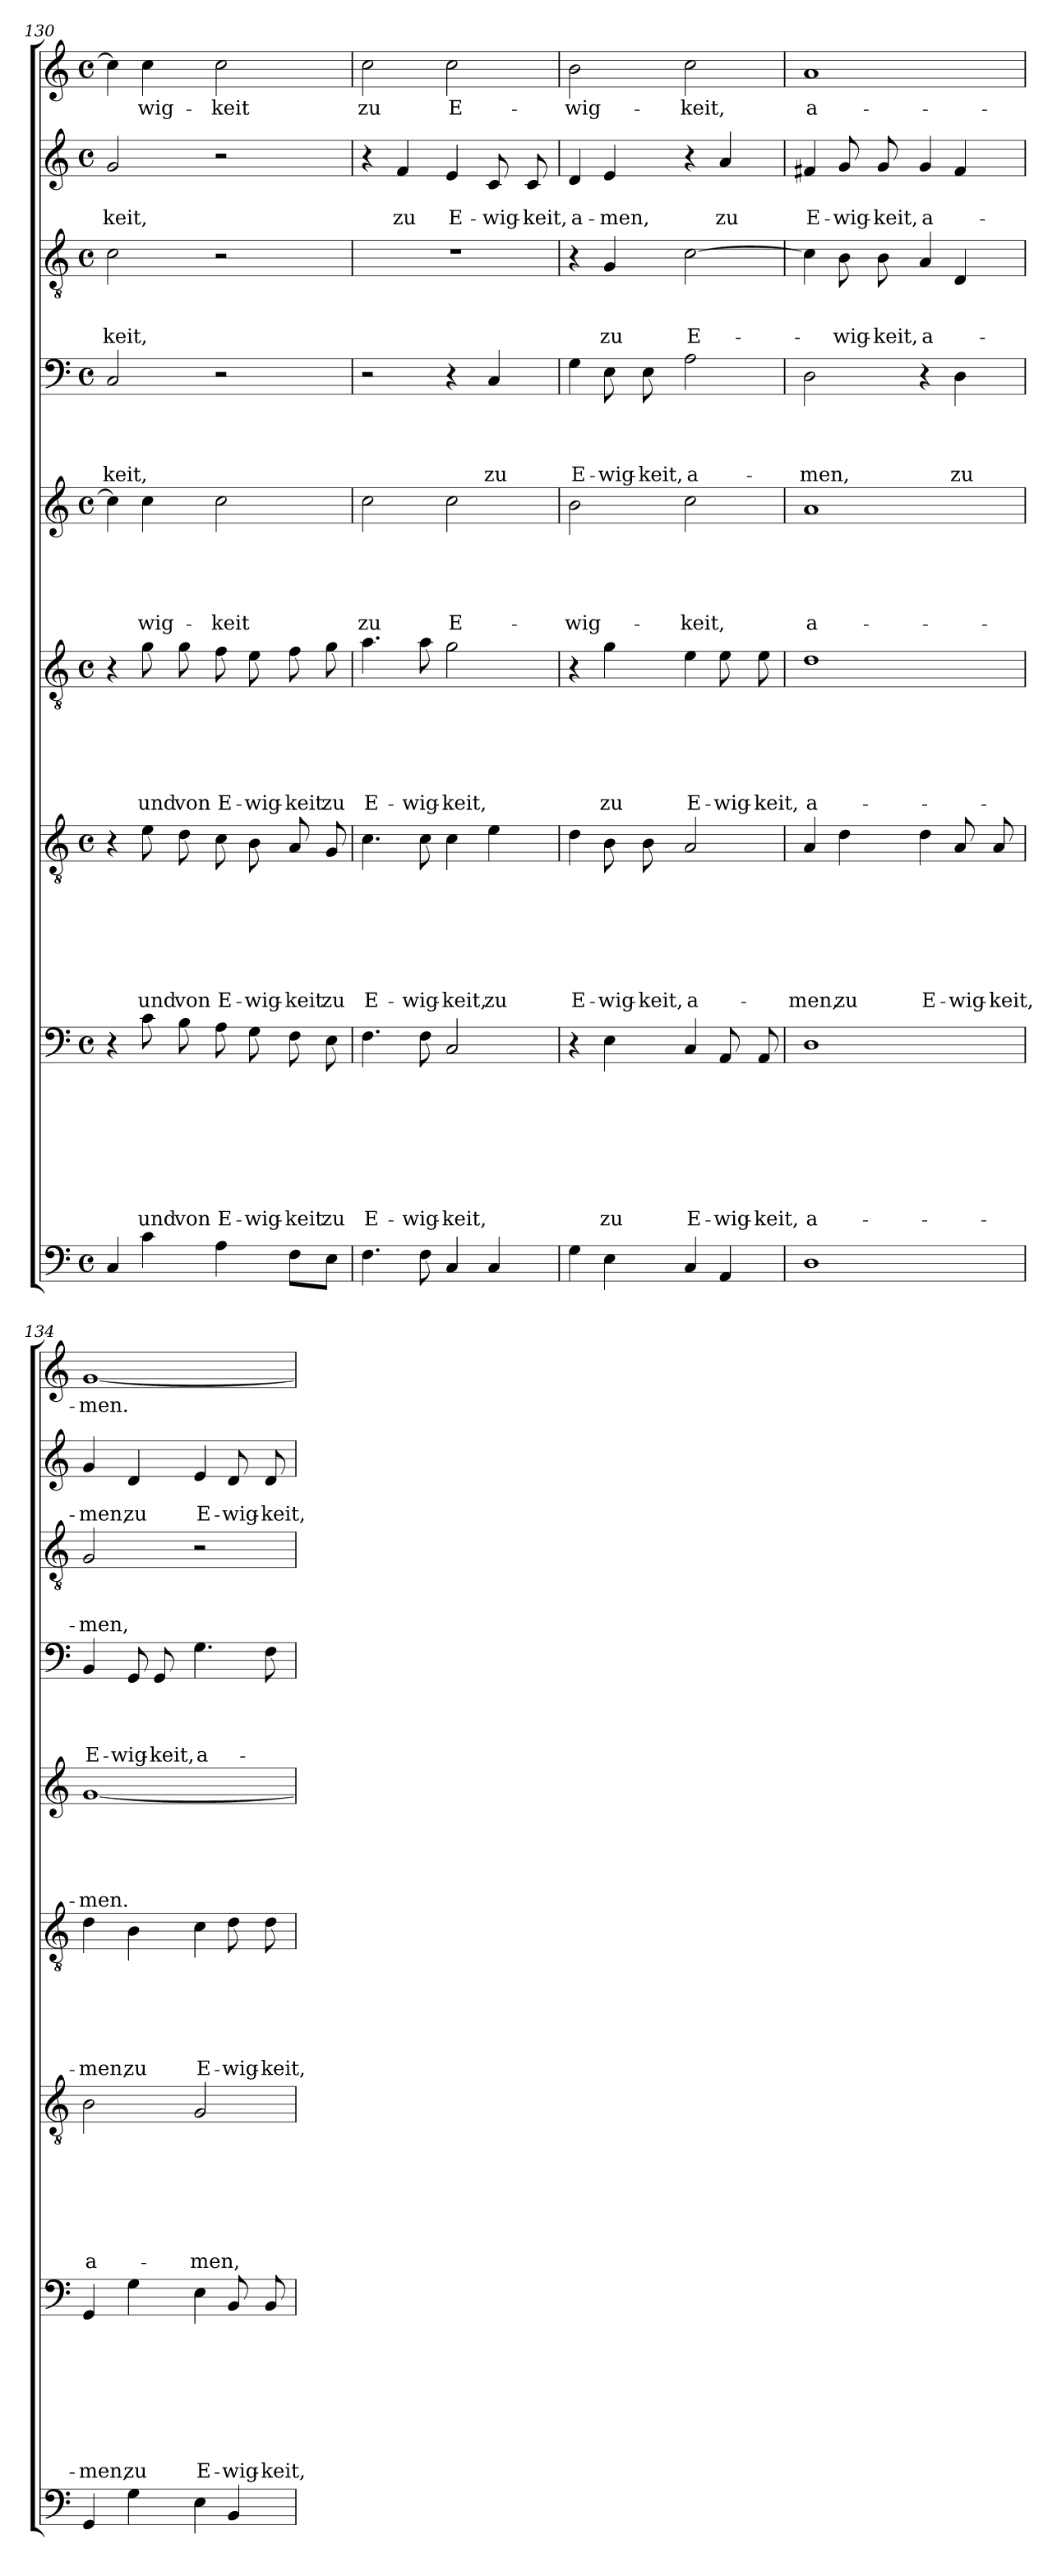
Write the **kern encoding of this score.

**kern	**kern	**text	**text	**text	**text	**text	**text	**text	**text	**kern	**text	**text	**text	**text	**text	**text	**text	**kern	**text	**text	**text	**text	**text	**text	**kern	**text	**text	**text	**text	**text	**kern	**text	**text	**text	**text	**kern	**text	**text	**text	**kern	**text	**text	**kern	**text
*part9	*part8	*part8	*part8	*part8	*part8	*part8	*part8	*part8	*part8	*part7	*part7	*part7	*part7	*part7	*part7	*part7	*part7	*part6	*part6	*part6	*part6	*part6	*part6	*part6	*part5	*part5	*part5	*part5	*part5	*part5	*part4	*part4	*part4	*part4	*part4	*part3	*part3	*part3	*part3	*part2	*part2	*part2	*part1	*part1
*staff9	*staff8	*staff8	*staff8	*staff8	*staff8	*staff8	*staff8	*staff8	*staff8	*staff7	*staff7	*staff7	*staff7	*staff7	*staff7	*staff7	*staff7	*staff6	*staff6	*staff6	*staff6	*staff6	*staff6	*staff6	*staff5	*staff5	*staff5	*staff5	*staff5	*staff5	*staff4	*staff4	*staff4	*staff4	*staff4	*staff3	*staff3	*staff3	*staff3	*staff2	*staff2	*staff2	*staff1	*staff1
*clefF4	*clefF4	*	*	*	*	*	*	*	*	*clefGv2	*	*	*	*	*	*	*	*clefGv2	*	*	*	*	*	*	*clefG2	*	*	*	*	*	*clefF4	*	*	*	*	*clefGv2	*	*	*	*clefG2	*	*	*clefG2	*
*k[]	*k[]	*	*	*	*	*	*	*	*	*k[]	*	*	*	*	*	*	*	*k[]	*	*	*	*	*	*	*k[]	*	*	*	*	*	*k[]	*	*	*	*	*k[]	*	*	*	*k[]	*	*	*k[]	*
*C:	*C:	*	*	*	*	*	*	*	*	*C:	*	*	*	*	*	*	*	*C:	*	*	*	*	*	*	*C:	*	*	*	*	*	*C:	*	*	*	*	*C:	*	*	*	*C:	*	*	*C:	*
*M4/4	*M4/4	*	*	*	*	*	*	*	*	*M4/4	*	*	*	*	*	*	*	*M4/4	*	*	*	*	*	*	*M4/4	*	*	*	*	*	*M4/4	*	*	*	*	*M4/4	*	*	*	*M4/4	*	*	*M4/4	*
*met(c)	*met(c)	*	*	*	*	*	*	*	*	*met(c)	*	*	*	*	*	*	*	*met(c)	*	*	*	*	*	*	*met(c)	*	*	*	*	*	*met(c)	*	*	*	*	*met(c)	*	*	*	*met(c)	*	*	*met(c)	*
=130	=130	=130	=130	=130	=130	=130	=130	=130	=130	=130	=130	=130	=130	=130	=130	=130	=130	=130	=130	=130	=130	=130	=130	=130	=130	=130	=130	=130	=130	=130	=130	=130	=130	=130	=130	=130	=130	=130	=130	=130	=130	=130	=130	=130
!	!	!	!	!	!	!	!	!	!	!	!	!	!	!	!	!	!	!	!	!	!	!	!	!	!	!	!	!	!	!	!	!	!	!	!LO:LY:b	!	!	!	!LO:LY:b	!	!	!LO:LY:b	!	!
4C/	4r	.	.	.	.	.	.	.	.	4r	.	.	.	.	.	.	.	4r	.	.	.	.	.	.	4cc\]	.	.	.	.	.	2C/	.	.	.	-keit,	2c\	.	.	-keit,	2g/	.	-keit,	4cc\]	.
!	!	!	!	!	!	!	!	!	!LO:LY:b	!	!	!	!	!	!	!	!LO:LY:b	!	!	!	!	!	!	!LO:LY:b	!	!	!	!	!	!LO:LY:b	!	!	!	!	!	!	!	!	!	!	!	!	!	!LO:LY:b
4c\	8c\	.	.	.	.	.	.	.	und	8e\	.	.	.	.	.	.	und	8g\	.	.	.	.	.	und	4cc\	.	.	.	.	-wig-	.	.	.	.	.	.	.	.	.	.	.	.	4cc\	-wig-
!	!	!	!	!	!	!	!	!	!LO:LY:b	!	!	!	!	!	!	!	!LO:LY:b	!	!	!	!	!	!	!LO:LY:b	!	!	!	!	!	!	!	!	!	!	!	!	!	!	!	!	!	!	!	!
.	8B\	.	.	.	.	.	.	.	von	8d\	.	.	.	.	.	.	von	8g\	.	.	.	.	.	von	.	.	.	.	.	.	.	.	.	.	.	.	.	.	.	.	.	.	.	.
!	!	!	!	!	!	!	!	!	!LO:LY:b	!	!	!	!	!	!	!	!LO:LY:b	!	!	!	!	!	!	!LO:LY:b	!	!	!	!	!	!LO:LY:b	!	!	!	!	!	!	!	!	!	!	!	!	!	!LO:LY:b
4A\	8A\	.	.	.	.	.	.	.	E-	8c\	.	.	.	.	.	.	E-	8f\	.	.	.	.	.	E-	2cc\	.	.	.	.	-keit	2r	.	.	.	.	2r	.	.	.	2r	.	.	2cc\	-keit
!	!	!	!	!	!	!	!	!	!LO:LY:b	!	!	!	!	!	!	!	!LO:LY:b	!	!	!	!	!	!	!LO:LY:b	!	!	!	!	!	!	!	!	!	!	!	!	!	!	!	!	!	!	!	!
.	8G\	.	.	.	.	.	.	.	-wig-	8B\	.	.	.	.	.	.	-wig-	8e\	.	.	.	.	.	-wig-	.	.	.	.	.	.	.	.	.	.	.	.	.	.	.	.	.	.	.	.
!	!	!	!	!	!	!	!	!	!LO:LY:b	!	!	!	!	!	!	!	!LO:LY:b	!	!	!	!	!	!	!LO:LY:b	!	!	!	!	!	!	!	!	!	!	!	!	!	!	!	!	!	!	!	!
8F\L	8F\	.	.	.	.	.	.	.	-keit	8A/	.	.	.	.	.	.	-keit	8f\	.	.	.	.	.	-keit	.	.	.	.	.	.	.	.	.	.	.	.	.	.	.	.	.	.	.	.
!	!	!	!	!	!	!	!	!	!LO:LY:b	!	!	!	!	!	!	!	!LO:LY:b	!	!	!	!	!	!	!LO:LY:b	!	!	!	!	!	!	!	!	!	!	!	!	!	!	!	!	!	!	!	!
8E\J	8E\	.	.	.	.	.	.	.	zu	8G/	.	.	.	.	.	.	zu	8g\	.	.	.	.	.	zu	.	.	.	.	.	.	.	.	.	.	.	.	.	.	.	.	.	.	.	.
!!LO:LB:g=z
=131	=131	=131	=131	=131	=131	=131	=131	=131	=131	=131	=131	=131	=131	=131	=131	=131	=131	=131	=131	=131	=131	=131	=131	=131	=131	=131	=131	=131	=131	=131	=131	=131	=131	=131	=131	=131	=131	=131	=131	=131	=131	=131	=131	=131
!	!	!	!	!	!	!	!	!	!LO:LY:b	!	!	!	!	!	!	!	!LO:LY:b	!	!	!	!	!	!	!LO:LY:b	!	!	!	!	!	!LO:LY:b	!	!	!	!	!	!	!	!	!	!	!	!	!	!LO:LY:b
4.F\	4.F\	.	.	.	.	.	.	.	E-	4.c\	.	.	.	.	.	.	E-	4.a\	.	.	.	.	.	E-	2cc\	.	.	.	.	zu	2r	.	.	.	.	1r	.	.	.	4r	.	.	2cc\	zu
!	!	!	!	!	!	!	!	!	!	!	!	!	!	!	!	!	!	!	!	!	!	!	!	!	!	!	!	!	!	!	!	!	!	!	!	!	!	!	!	!	!	!LO:LY:b	!	!
.	.	.	.	.	.	.	.	.	.	.	.	.	.	.	.	.	.	.	.	.	.	.	.	.	.	.	.	.	.	.	.	.	.	.	.	.	.	.	.	4f/	.	zu	.	.
!	!	!	!	!	!	!	!	!	!LO:LY:b	!	!	!	!	!	!	!	!LO:LY:b	!	!	!	!	!	!	!LO:LY:b	!	!	!	!	!	!	!	!	!	!	!	!	!	!	!	!	!	!	!	!
8F\	8F\	.	.	.	.	.	.	.	-wig-	8c\	.	.	.	.	.	.	-wig-	8a\	.	.	.	.	.	-wig-	.	.	.	.	.	.	.	.	.	.	.	.	.	.	.	.	.	.	.	.
!	!	!	!	!	!	!	!	!	!LO:LY:b	!	!	!	!	!	!	!	!LO:LY:b	!	!	!	!	!	!	!LO:LY:b	!	!	!	!	!	!LO:LY:b	!	!	!	!	!	!	!	!	!	!	!	!LO:LY:b	!	!LO:LY:b
4C/	2C/	.	.	.	.	.	.	.	-keit,	4c\	.	.	.	.	.	.	-keit,	2g\	.	.	.	.	.	-keit,	2cc\	.	.	.	.	E-	4r	.	.	.	.	.	.	.	.	4e/	.	E-	2cc\	E-
!	!	!	!	!	!	!	!	!	!	!	!	!	!	!	!	!	!LO:LY:b	!	!	!	!	!	!	!	!	!	!	!	!	!	!	!	!	!	!LO:LY:b	!	!	!	!	!	!	!LO:LY:b	!	!
4C/	.	.	.	.	.	.	.	.	.	4e\	.	.	.	.	.	.	zu	.	.	.	.	.	.	.	.	.	.	.	.	.	4C/	.	.	.	zu	.	.	.	.	8c/	.	-wig-	.	.
!	!	!	!	!	!	!	!	!	!	!	!	!	!	!	!	!	!	!	!	!	!	!	!	!	!	!	!	!	!	!	!	!	!	!	!	!	!	!	!	!	!	!LO:LY:b	!	!
.	.	.	.	.	.	.	.	.	.	.	.	.	.	.	.	.	.	.	.	.	.	.	.	.	.	.	.	.	.	.	.	.	.	.	.	.	.	.	.	8c/	.	-keit,	.	.
=132	=132	=132	=132	=132	=132	=132	=132	=132	=132	=132	=132	=132	=132	=132	=132	=132	=132	=132	=132	=132	=132	=132	=132	=132	=132	=132	=132	=132	=132	=132	=132	=132	=132	=132	=132	=132	=132	=132	=132	=132	=132	=132	=132	=132
!	!	!	!	!	!	!	!	!	!	!	!	!	!	!	!	!	!LO:LY:b	!	!	!	!	!	!	!	!	!	!	!	!	!LO:LY:b	!	!	!	!	!LO:LY:b	!	!	!	!	!	!	!LO:LY:b	!	!LO:LY:b
4G\	4r	.	.	.	.	.	.	.	.	4d\	.	.	.	.	.	.	E-	4r	.	.	.	.	.	.	2b\	.	.	.	.	-wig-	4G\	.	.	.	E-	4r	.	.	.	4d/	.	a-	2b\	-wig-
!	!	!	!	!	!	!	!	!	!LO:LY:b	!	!	!	!	!	!	!	!LO:LY:b	!	!	!	!	!	!	!LO:LY:b	!	!	!	!	!	!	!	!	!	!	!LO:LY:b	!	!	!	!LO:LY:b	!	!	!LO:LY:b	!	!
4E\	4E\	.	.	.	.	.	.	.	zu	8B\	.	.	.	.	.	.	-wig-	4g\	.	.	.	.	.	zu	.	.	.	.	.	.	8E\	.	.	.	-wig-	4G/	.	.	zu	4e/	.	-men,	.	.
!	!	!	!	!	!	!	!	!	!	!	!	!	!	!	!	!	!LO:LY:b	!	!	!	!	!	!	!	!	!	!	!	!	!	!	!	!	!	!LO:LY:b	!	!	!	!	!	!	!	!	!
.	.	.	.	.	.	.	.	.	.	8B\	.	.	.	.	.	.	-keit,	.	.	.	.	.	.	.	.	.	.	.	.	.	8E\	.	.	.	-keit,	.	.	.	.	.	.	.	.	.
!	!	!	!	!	!	!	!	!	!LO:LY:b	!	!	!	!	!	!	!	!LO:LY:b	!	!	!	!	!	!	!LO:LY:b	!	!	!	!	!	!LO:LY:b	!	!	!	!	!LO:LY:b	!	!	!	!LO:LY:b	!	!	!	!	!LO:LY:b
4C/	4C/	.	.	.	.	.	.	.	E-	2A/	.	.	.	.	.	.	a-	4e\	.	.	.	.	.	E-	2cc\	.	.	.	.	-keit,	2A\	.	.	.	a-	[2c\	.	.	E-	4r	.	.	2cc\	-keit,
!	!	!	!	!	!	!	!	!	!LO:LY:b	!	!	!	!	!	!	!	!	!	!	!	!	!	!	!LO:LY:b	!	!	!	!	!	!	!	!	!	!	!	!	!	!	!	!	!	!LO:LY:b	!	!
4AA/	8AA/	.	.	.	.	.	.	.	-wig-	.	.	.	.	.	.	.	.	8e\	.	.	.	.	.	-wig-	.	.	.	.	.	.	.	.	.	.	.	.	.	.	.	4a/	.	zu	.	.
!	!	!	!	!	!	!	!	!	!LO:LY:b	!	!	!	!	!	!	!	!	!	!	!	!	!	!	!LO:LY:b	!	!	!	!	!	!	!	!	!	!	!	!	!	!	!	!	!	!	!	!
.	8AA/	.	.	.	.	.	.	.	-keit,	.	.	.	.	.	.	.	.	8e\	.	.	.	.	.	-keit,	.	.	.	.	.	.	.	.	.	.	.	.	.	.	.	.	.	.	.	.
=133	=133	=133	=133	=133	=133	=133	=133	=133	=133	=133	=133	=133	=133	=133	=133	=133	=133	=133	=133	=133	=133	=133	=133	=133	=133	=133	=133	=133	=133	=133	=133	=133	=133	=133	=133	=133	=133	=133	=133	=133	=133	=133	=133	=133
!	!	!	!	!	!	!	!	!	!LO:LY:b	!	!	!	!	!	!	!	!LO:LY:b	!	!	!	!	!	!	!LO:LY:b	!	!	!	!	!	!LO:LY:b	!	!	!	!	!LO:LY:b	!	!	!	!	!	!	!LO:LY:b	!	!LO:LY:b
1D	1D	.	.	.	.	.	.	.	a-	4A/	.	.	.	.	.	.	-men,	1d	.	.	.	.	.	a-	1a	.	.	.	.	a-	2D\	.	.	.	-men,	4c\]	.	.	.	4f#X/	.	E-	1a	a-
!	!	!	!	!	!	!	!	!	!	!	!	!	!	!	!	!	!LO:LY:b	!	!	!	!	!	!	!	!	!	!	!	!	!	!	!	!	!	!	!	!	!	!LO:LY:b	!	!	!LO:LY:b	!	!
.	.	.	.	.	.	.	.	.	.	4d\	.	.	.	.	.	.	zu	.	.	.	.	.	.	.	.	.	.	.	.	.	.	.	.	.	.	8B\	.	.	-wig-	8g/	.	-wig-	.	.
!	!	!	!	!	!	!	!	!	!	!	!	!	!	!	!	!	!	!	!	!	!	!	!	!	!	!	!	!	!	!	!	!	!	!	!	!	!	!	!LO:LY:b	!	!	!LO:LY:b	!	!
.	.	.	.	.	.	.	.	.	.	.	.	.	.	.	.	.	.	.	.	.	.	.	.	.	.	.	.	.	.	.	.	.	.	.	.	8B\	.	.	-keit,	8g/	.	-keit,	.	.
!	!	!	!	!	!	!	!	!	!	!	!	!	!	!	!	!	!LO:LY:b	!	!	!	!	!	!	!	!	!	!	!	!	!	!	!	!	!	!	!	!	!	!LO:LY:b	!	!	!LO:LY:b	!	!
.	.	.	.	.	.	.	.	.	.	4d\	.	.	.	.	.	.	E-	.	.	.	.	.	.	.	.	.	.	.	.	.	4r	.	.	.	.	4A/	.	.	a-	4g/	.	a-	.	.
!	!	!	!	!	!	!	!	!	!	!	!	!	!	!	!	!	!LO:LY:b	!	!	!	!	!	!	!	!	!	!	!	!	!	!	!	!	!	!LO:LY:b	!	!	!	!	!	!	!	!	!
.	.	.	.	.	.	.	.	.	.	8A/	.	.	.	.	.	.	-wig-	.	.	.	.	.	.	.	.	.	.	.	.	.	4D\	.	.	.	zu	4D/	.	.	.	4f#/	.	.	.	.
!	!	!	!	!	!	!	!	!	!	!	!	!	!	!	!	!	!LO:LY:b	!	!	!	!	!	!	!	!	!	!	!	!	!	!	!	!	!	!	!	!	!	!	!	!	!	!	!
.	.	.	.	.	.	.	.	.	.	8A/	.	.	.	.	.	.	-keit,	.	.	.	.	.	.	.	.	.	.	.	.	.	.	.	.	.	.	.	.	.	.	.	.	.	.	.
=134	=134	=134	=134	=134	=134	=134	=134	=134	=134	=134	=134	=134	=134	=134	=134	=134	=134	=134	=134	=134	=134	=134	=134	=134	=134	=134	=134	=134	=134	=134	=134	=134	=134	=134	=134	=134	=134	=134	=134	=134	=134	=134	=134	=134
!	!	!	!	!	!	!	!	!	!LO:LY:b	!	!	!	!	!	!	!	!LO:LY:b	!	!	!	!	!	!	!LO:LY:b	!	!	!	!	!	!LO:LY:b	!	!	!	!	!LO:LY:b	!	!	!	!LO:LY:b	!	!	!LO:LY:b	!	!LO:LY:b
4GG/	4GG/	.	.	.	.	.	.	.	-men,	2B\	.	.	.	.	.	.	a-	4d\	.	.	.	.	.	-men,	[1g	.	.	.	.	-men.	4BB/	.	.	.	E-	2G/	.	.	-men,	4g/	.	-men,	[1g	-men.
!	!	!	!	!	!	!	!	!	!LO:LY:b	!	!	!	!	!	!	!	!	!	!	!	!	!	!	!LO:LY:b	!	!	!	!	!	!	!	!	!	!	!LO:LY:b	!	!	!	!	!	!	!LO:LY:b	!	!
4G\	4G\	.	.	.	.	.	.	.	zu	.	.	.	.	.	.	.	.	4B\	.	.	.	.	.	zu	.	.	.	.	.	.	8GG/	.	.	.	-wig-	.	.	.	.	4d/	.	zu	.	.
!	!	!	!	!	!	!	!	!	!	!	!	!	!	!	!	!	!	!	!	!	!	!	!	!	!	!	!	!	!	!	!	!	!	!	!LO:LY:b	!	!	!	!	!	!	!	!	!
.	.	.	.	.	.	.	.	.	.	.	.	.	.	.	.	.	.	.	.	.	.	.	.	.	.	.	.	.	.	.	8GG/	.	.	.	-keit,	.	.	.	.	.	.	.	.	.
!	!	!	!	!	!	!	!	!	!LO:LY:b	!	!	!	!	!	!	!	!LO:LY:b	!	!	!	!	!	!	!LO:LY:b	!	!	!	!	!	!	!	!	!	!	!LO:LY:b	!	!	!	!	!	!	!LO:LY:b	!	!
4E\	4E\	.	.	.	.	.	.	.	E-	2G/	.	.	.	.	.	.	-men,	4c\	.	.	.	.	.	E-	.	.	.	.	.	.	4.G\	.	.	.	a-	2r	.	.	.	4e/	.	E-	.	.
!	!	!	!	!	!	!	!	!	!LO:LY:b	!	!	!	!	!	!	!	!	!	!	!	!	!	!	!LO:LY:b	!	!	!	!	!	!	!	!	!	!	!	!	!	!	!	!	!	!LO:LY:b	!	!
4BB/	8BB/	.	.	.	.	.	.	.	-wig-	.	.	.	.	.	.	.	.	8d\	.	.	.	.	.	-wig-	.	.	.	.	.	.	.	.	.	.	.	.	.	.	.	8d/	.	-wig-	.	.
!	!	!	!	!	!	!	!	!	!LO:LY:b	!	!	!	!	!	!	!	!	!	!	!	!	!	!	!LO:LY:b	!	!	!	!	!	!	!	!	!	!	!	!	!	!	!	!	!	!LO:LY:b	!	!
.	8BB/	.	.	.	.	.	.	.	-keit,	.	.	.	.	.	.	.	.	8d\	.	.	.	.	.	-keit,	.	.	.	.	.	.	8F\	.	.	.	.	.	.	.	.	8d/	.	-keit,	.	.
=	=	=	=	=	=	=	=	=	=	=	=	=	=	=	=	=	=	=	=	=	=	=	=	=	=	=	=	=	=	=	=	=	=	=	=	=	=	=	=	=	=	=	=	=
*-	*-	*-	*-	*-	*-	*-	*-	*-	*-	*-	*-	*-	*-	*-	*-	*-	*-	*-	*-	*-	*-	*-	*-	*-	*-	*-	*-	*-	*-	*-	*-	*-	*-	*-	*-	*-	*-	*-	*-	*-	*-	*-	*-	*-
